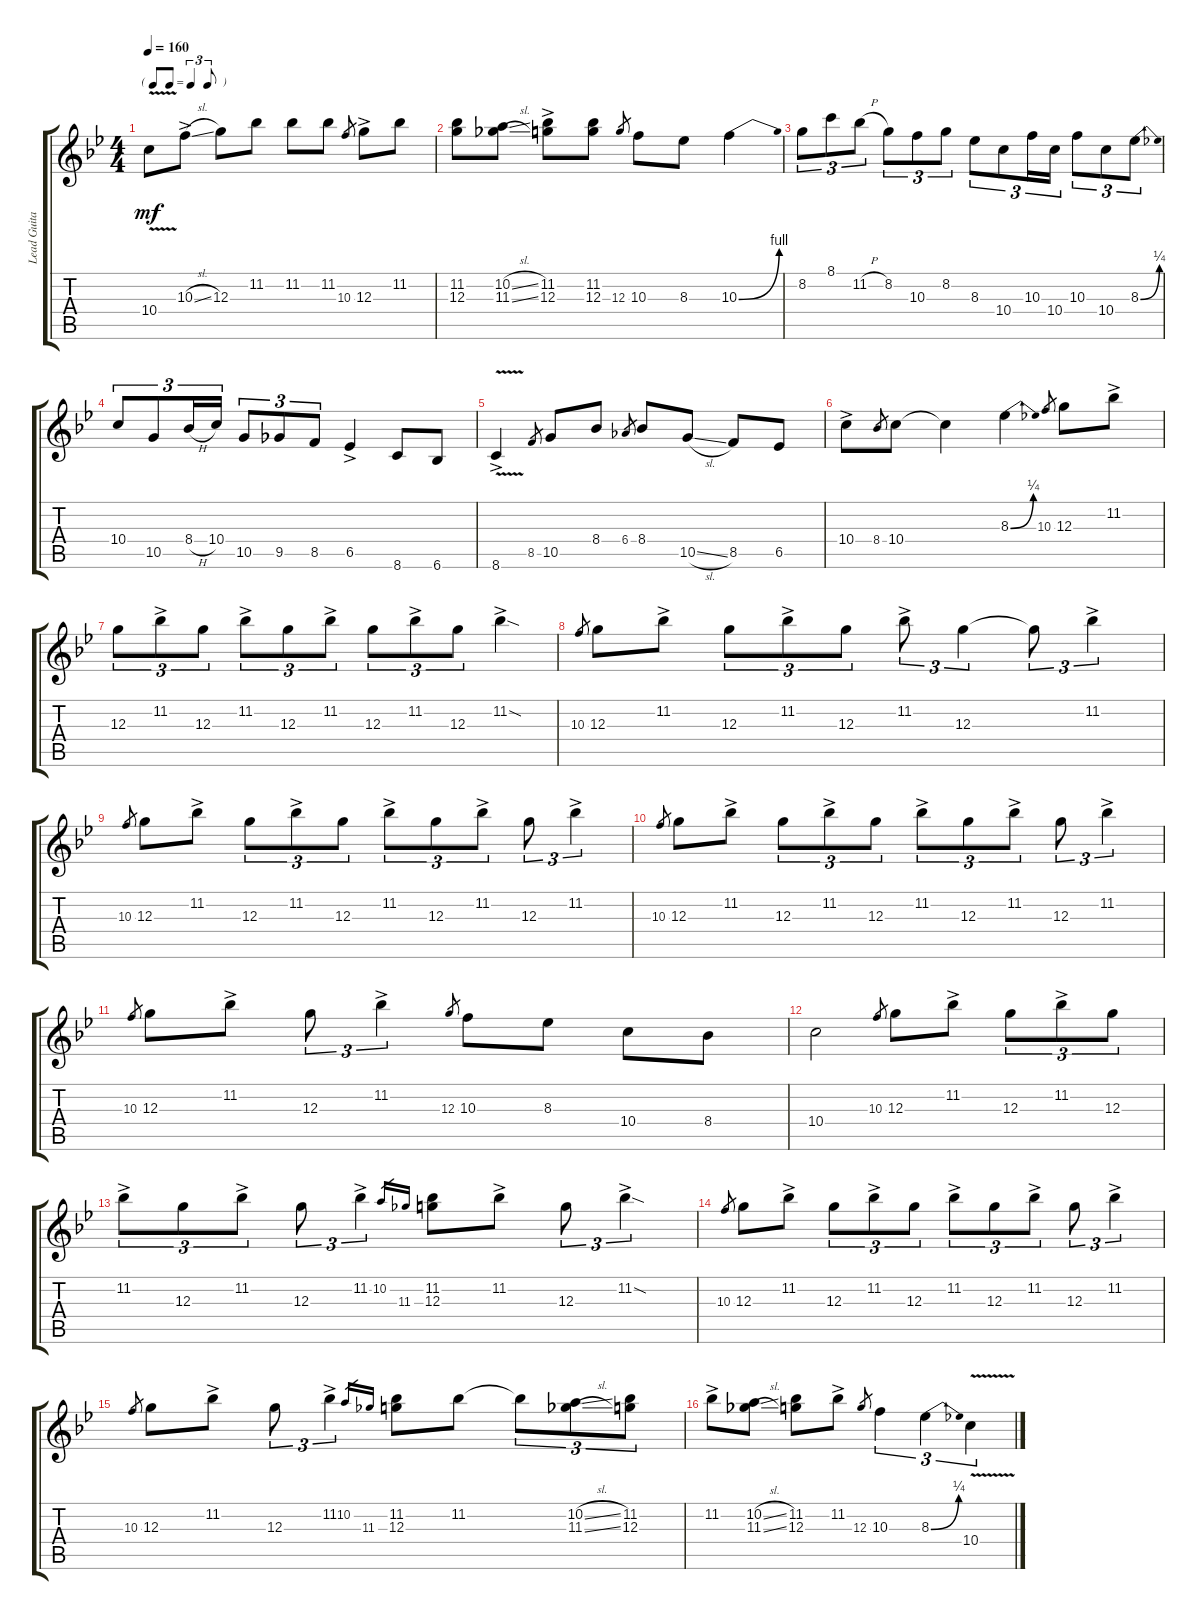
\track ("Lead Guitar" "Lead Guita") {instrument overdrivenguitar}
\staff {score tabs}
\tuning (E4 B3 G3 D3 A2 E2) {hide}
\ts (4 4)
\tf triplet8th
\tempo 160
\clef g2
\ks bb
10.4{v t}.8{dy mf} 10.3{sl ac}.8 12.3.8 11.2.8 11.2.8 11.2.8 10.3.8{gr} 12.3{ac}.8 11.2.8 |
(11.2 12.3).8 (10.2{sl} 11.3{sl}).8 (11.2{ac} 12.3{ac}).8 (11.2 12.3).8 12.3.8{gr} 10.3.8 8.3.8 10.3{be (bend 0 0 60 4)}.4 |
8.2.8{tu (3 2)} 8.1.8{tu (3 2)} 11.2{h}.8{tu (3 2)} 8.2.8{tu (3 2)} 10.3.8{tu (3 2)} 8.2.8{tu (3 2)} 8.3.8{tu (3 2)} 10.4.8{tu (3 2)} 10.3.16{tu (3 2)} 10.4.16{tu (3 2)} 10.3.8{tu (3 2)} 10.4.8{tu (3 2)} 8.3{be (bend 0 0 60 1)}.8{tu (3 2)} |
10.4.8{tu (3 2)} 10.5.8{tu (3 2)} 8.4{h}.16{tu (3 2)} 10.4.16{tu (3 2)} 10.5.8{tu (3 2)} 9.5.8{tu (3 2)} 8.5.8{tu (3 2)} 6.5{ac}.4 8.6.8 6.6.8 |
8.6{v ac}.4 8.5.8{gr} 10.5.8 8.4.8 6.4.8{gr} 8.4.8 10.5{sl}.8 8.5.8 6.5.8 |
10.4{ac}.8 8.4.8{gr} 10.4.8 10.4{t}.4 8.3{be (bend 0 0 60 1)}.4 10.3.8{gr} 12.3.8 11.2{ac}.8 |
12.3.8{tu (3 2)} 11.2{ac}.8{tu (3 2)} 12.3.8{tu (3 2)} 11.2{ac}.8{tu (3 2)} 12.3.8{tu (3 2)} 11.2{ac}.8{tu (3 2)} 12.3.8{tu (3 2)} 11.2{ac}.8{tu (3 2)} 12.3.8{tu (3 2)} 11.2{sod ac}.4 |
10.3.8{gr} 12.3.8 11.2{ac}.8 12.3.8{tu (3 2)} 11.2{ac}.8{tu (3 2)} 12.3.8{tu (3 2)} 11.2{ac}.8{tu (3 2)} 12.3.4{tu (3 2)} 12.3{t}.8{tu (3 2)} 11.2{ac}.4{tu (3 2)} |
10.3.8{gr} 12.3.8 11.2{ac}.8 12.3.8{tu (3 2)} 11.2{ac}.8{tu (3 2)} 12.3.8{tu (3 2)} 11.2{ac}.8{tu (3 2)} 12.3.8{tu (3 2)} 11.2{ac}.8{tu (3 2)} 12.3.8{tu (3 2)} 11.2{ac}.4{tu (3 2)} |
10.3.8{gr} 12.3.8 11.2{ac}.8 12.3.8{tu (3 2)} 11.2{ac}.8{tu (3 2)} 12.3.8{tu (3 2)} 11.2{ac}.8{tu (3 2)} 12.3.8{tu (3 2)} 11.2{ac}.8{tu (3 2)} 12.3.8{tu (3 2)} 11.2{ac}.4{tu (3 2)} |
10.3.8{gr} 12.3.8 11.2{ac}.8 12.3.8{tu (3 2)} 11.2{ac}.4{tu (3 2)} 12.3.8{gr} 10.3.8 8.3.8 10.4.8 8.4.8 |
10.4.2 10.3.8{gr} 12.3.8 11.2{ac}.8 12.3.8{tu (3 2)} 11.2{ac}.8{tu (3 2)} 12.3.8{tu (3 2)} |
11.2{ac}.8{tu (3 2)} 12.3.8{tu (3 2)} 11.2{ac}.8{tu (3 2)} 12.3.8{tu (3 2)} 11.2{ac}.4{tu (3 2)} 10.2.16{gr} 11.3.16{gr} (11.2 12.3).8 11.2{ac}.8 12.3.8{tu (3 2)} 11.2{sod ac}.4{tu (3 2)} |
10.3.8{gr} 12.3.8 11.2{ac}.8 12.3.8{tu (3 2)} 11.2{ac}.8{tu (3 2)} 12.3.8{tu (3 2)} 11.2{ac}.8{tu (3 2)} 12.3.8{tu (3 2)} 11.2{ac}.8{tu (3 2)} 12.3.8{tu (3 2)} 11.2{ac}.4{tu (3 2)} |
10.3.8{gr} 12.3.8 11.2{ac}.8 12.3.8{tu (3 2)} 11.2{ac}.4{tu (3 2)} 10.2.16{gr} 11.3.16{gr} (11.2 12.3).8 11.2.8 11.2{t}.8{tu (3 2)} (10.2{sl} 11.3{sl}).8{tu (3 2)} (11.2 12.3).8{tu (3 2)} |
11.2{ac}.8 (10.2{sl} 11.3{sl}).8 (11.2 12.3).8 11.2{ac}.8 12.3.8{gr} 10.3.4{tu (3 2)} 8.3{be (bend 0 0 60 1)}.4{tu (3 2)} 10.4{v}.4{tu (3 2)}
